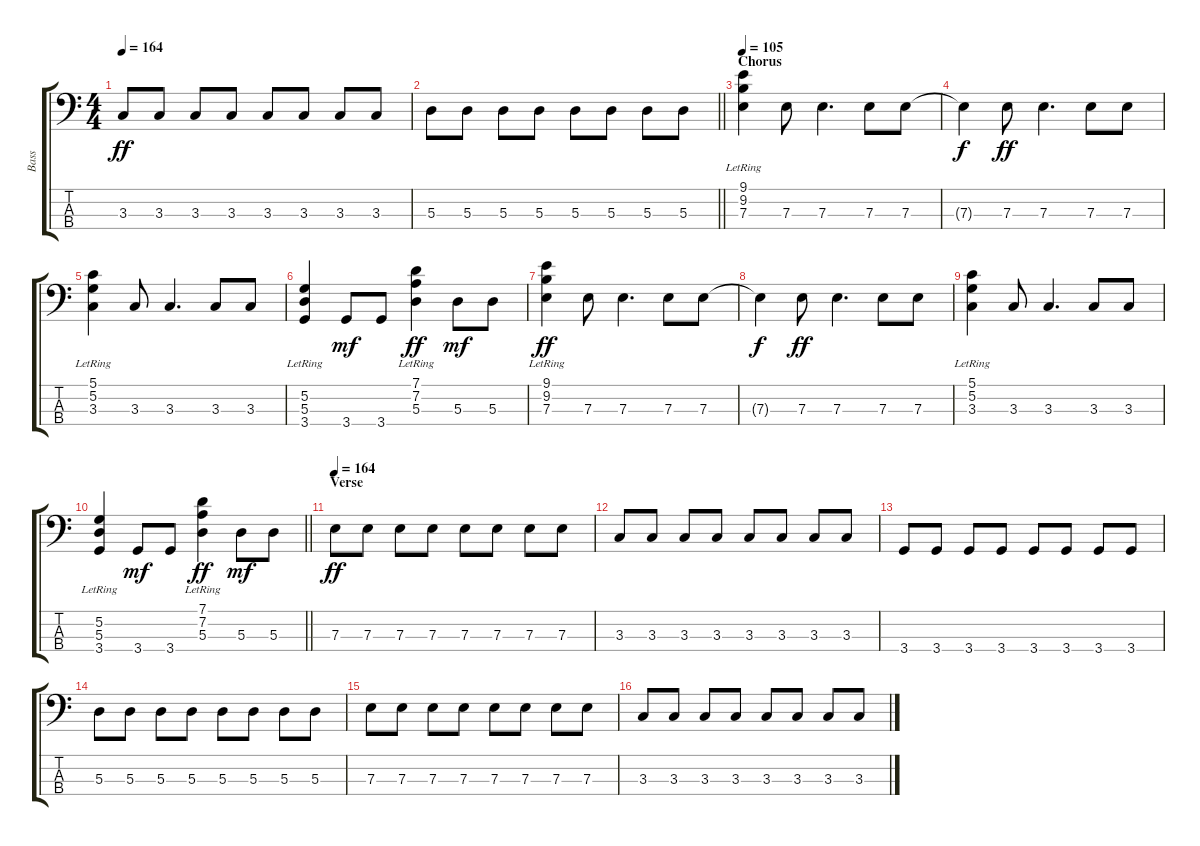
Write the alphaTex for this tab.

\track ("Bass" "Bass") {instrument electricbassfinger}
\staff {score tabs}
\tuning (G2 D2 A1 E1) {hide}
\ts (4 4)
\tempo 164
\clef f4
\ks c
3.3.8{dy ff} 3.3.8 3.3.8 3.3.8 3.3.8 3.3.8 3.3.8 3.3.8 |
\barLineRight lightlight
5.3.8 5.3.8 5.3.8 5.3.8 5.3.8 5.3.8 5.3.8 5.3.8 |
\section ("" "Chorus")
\tempo 105
(9.1{lr} 9.2{lr} 7.3{lr}).4 7.3.8 7.3.4{d} 7.3.8 7.3.8 |
7.3{t}.4{dy f} 7.3.8{dy ff} 7.3.4{d} 7.3.8 7.3.8 |
(5.1{lr} 5.2{lr} 3.3{lr}).4 3.3.8 3.3.4{d} 3.3.8 3.3.8 |
(5.2{lr} 5.3{lr} 3.4{lr}).4 3.4.8{dy mf} 3.4.8 (7.1{lr} 7.2{lr} 5.3{lr}).4{dy ff} 5.3.8{dy mf} 5.3.8 |
(9.1{lr} 9.2{lr} 7.3{lr}).4{dy ff} 7.3.8 7.3.4{d} 7.3.8 7.3.8 |
7.3{t}.4{dy f} 7.3.8{dy ff} 7.3.4{d} 7.3.8 7.3.8 |
(5.1{lr} 5.2{lr} 3.3{lr}).4 3.3.8 3.3.4{d} 3.3.8 3.3.8 |
\barLineRight lightlight
(5.2{lr} 5.3{lr} 3.4{lr}).4 3.4.8{dy mf} 3.4.8 (7.1{lr} 7.2{lr} 5.3{lr}).4{dy ff} 5.3.8{dy mf} 5.3.8 |
\section ("" "Verse")
\tempo 164
7.3.8{dy ff} 7.3.8 7.3.8 7.3.8 7.3.8 7.3.8 7.3.8 7.3.8 |
3.3.8 3.3.8 3.3.8 3.3.8 3.3.8 3.3.8 3.3.8 3.3.8 |
3.4.8 3.4.8 3.4.8 3.4.8 3.4.8 3.4.8 3.4.8 3.4.8 |
5.3.8 5.3.8 5.3.8 5.3.8 5.3.8 5.3.8 5.3.8 5.3.8 |
7.3.8 7.3.8 7.3.8 7.3.8 7.3.8 7.3.8 7.3.8 7.3.8 |
3.3.8 3.3.8 3.3.8 3.3.8 3.3.8 3.3.8 3.3.8 3.3.8
